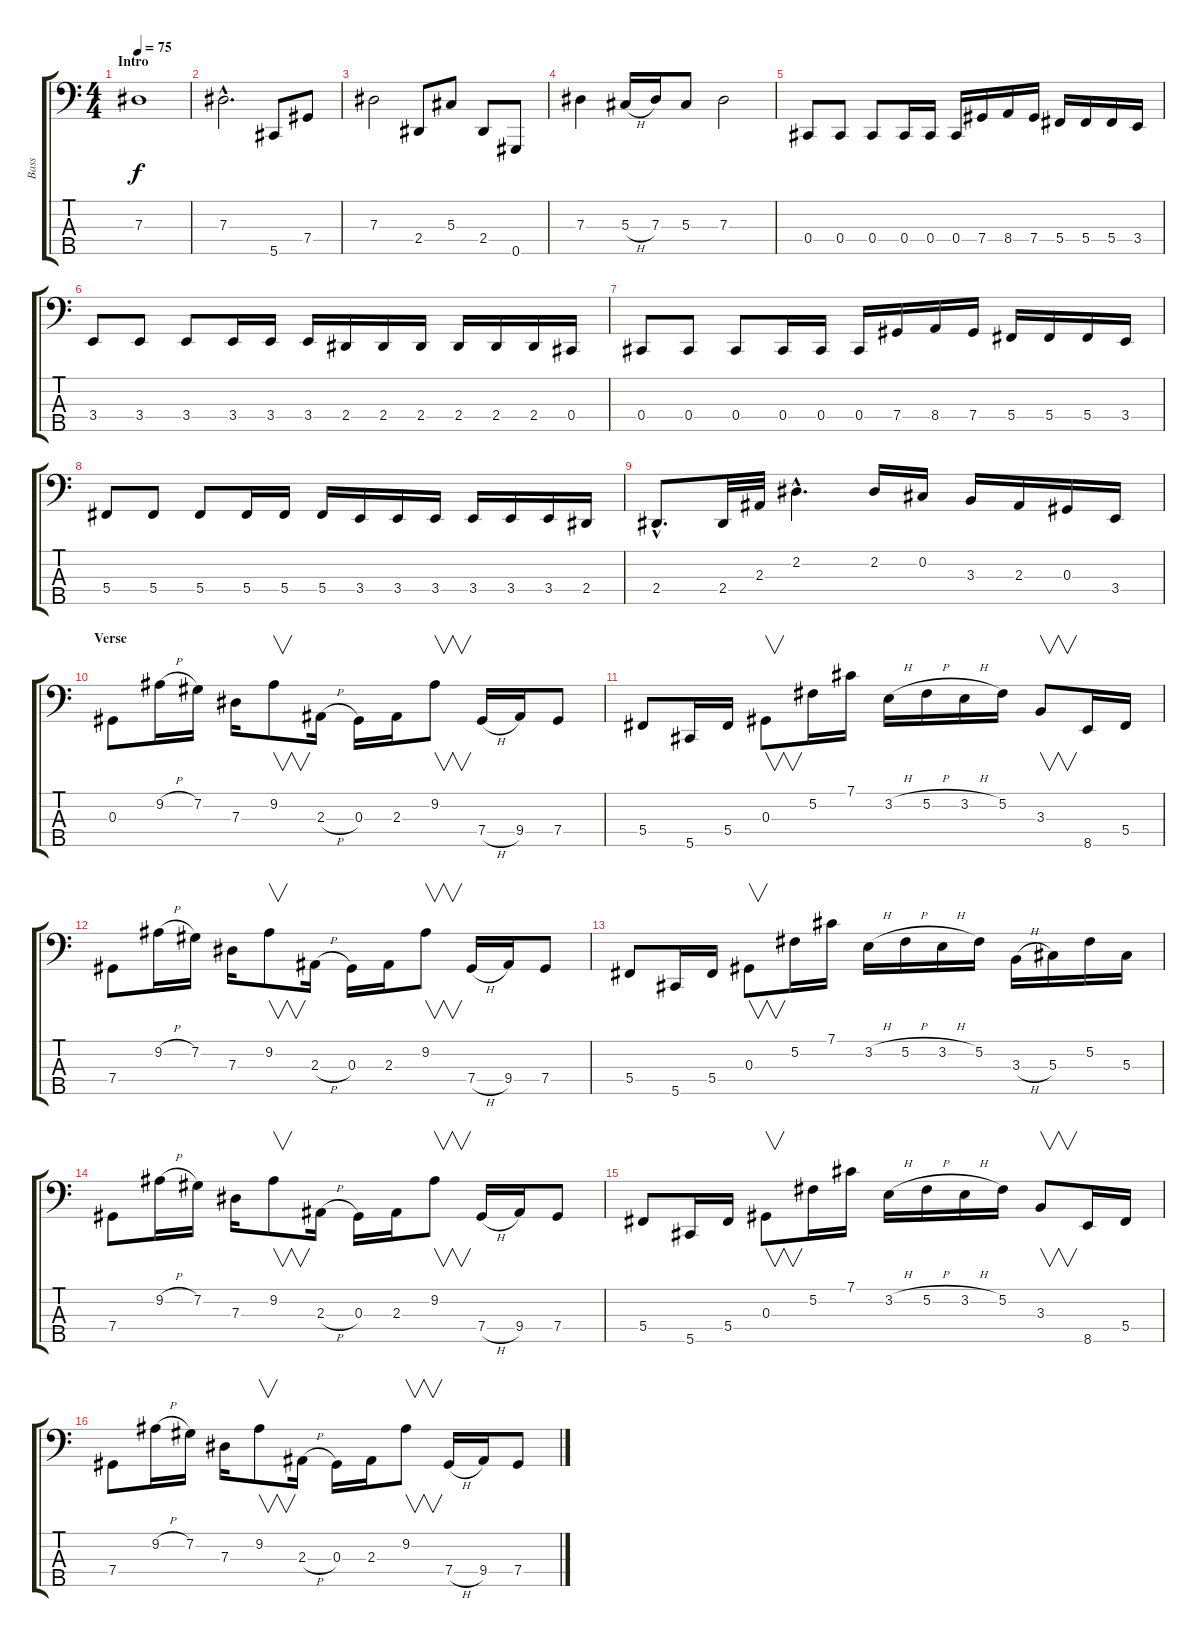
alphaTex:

\track ("Bass" "Bass") {instrument electricbasspick}
\staff {score tabs}
\tuning (Gb2 Db2 Ab1 Db1 Ab0) {hide}
\ts (4 4)
\section ("" "Intro")
\tempo 75
\clef f4
\ks c
7.3.1{dy f instrument electricbasspick} |
7.3{hac}.2{d} 5.5.8 7.4.8 |
7.3.2 2.4.8 5.3.8 2.4.8 0.5.8 |
7.3.4 5.3{h}.16 7.3.16 5.3.8 7.3.2 |
0.4.8 0.4.8 0.4.8 0.4.16 0.4.16 0.4.16 7.4.16 8.4.16 7.4.16 5.4.16 5.4.16 5.4.16 3.4.16 |
3.4.8 3.4.8 3.4.8 3.4.16 3.4.16 3.4.16 2.4.16 2.4.16 2.4.16 2.4.16 2.4.16 2.4.16 0.4.16 |
0.4.8 0.4.8 0.4.8 0.4.16 0.4.16 0.4.16 7.4.16 8.4.16 7.4.16 5.4.16 5.4.16 5.4.16 3.4.16 |
5.4.8 5.4.8 5.4.8 5.4.16 5.4.16 5.4.16 3.4.16 3.4.16 3.4.16 3.4.16 3.4.16 3.4.16 2.4.16 |
2.4{hac}.8{d} 2.4.32 2.3.32 2.2{hac}.4{d} 2.2.16 0.2.16 3.3.16 2.3.16 0.3.16 3.4.16 |
\section ("" "Verse")
0.3.8 9.2{h}.16 7.2.16 7.3.16 9.2.8{v} 2.3{h}.16 0.3.16 2.3.16 9.2.8{v} 7.4{h}.16 9.4.16 7.4.8 |
5.4.8 5.5.16 5.4.16 0.3.8{v} 5.2.16 7.1.16 3.2{h}.16 5.2{h}.16 3.2{h}.16 5.2.16 3.3.8{v} 8.5.16 5.4.16 |
7.4.8 9.2{h}.16 7.2.16 7.3.16 9.2.8{v} 2.3{h}.16 0.3.16 2.3.16 9.2.8{v} 7.4{h}.16 9.4.16 7.4.8 |
5.4.8 5.5.16 5.4.16 0.3.8{v} 5.2.16 7.1.16 3.2{h}.16 5.2{h}.16 3.2{h}.16 5.2.16 3.3{h}.16 5.3.16 5.2.16 5.3.16 |
7.4.8 9.2{h}.16 7.2.16 7.3.16 9.2.8{v} 2.3{h}.16 0.3.16 2.3.16 9.2.8{v} 7.4{h}.16 9.4.16 7.4.8 |
5.4.8 5.5.16 5.4.16 0.3.8{v} 5.2.16 7.1.16 3.2{h}.16 5.2{h}.16 3.2{h}.16 5.2.16 3.3.8{v} 8.5.16 5.4.16 |
7.4.8 9.2{h}.16 7.2.16 7.3.16 9.2.8{v} 2.3{h}.16 0.3.16 2.3.16 9.2.8{v} 7.4{h}.16 9.4.16 7.4.8
